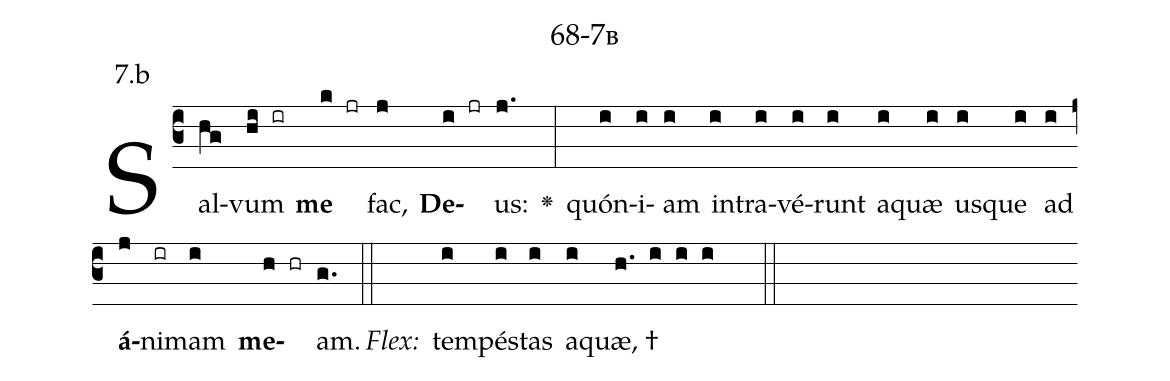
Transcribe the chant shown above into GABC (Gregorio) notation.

name: 68-7b;
annotation: 7.b;
%%
(c3)Sal(hg)vum(hi ir) <b>me</b>(k jr) fac,(j) <b>De</b>(i jr)us:(j.) <v>\greheightstar</v>(:) quón(i)i(i)am(i) in(i)tra(i)vé(i)runt(i) a(i)quæ(i) us(i)que(i) ad(i) <b>á</b>(j)ni(ir)mam(i) <b>me</b>(h hr)am.(g.) (::)
<i>Flex:</i>()  tem(i)pés(i)tas(i) a(i)quæ, †(h. i i i  ::)

%E(i) u(i) o(j) u(i) a(h) e.(g.) (::)
